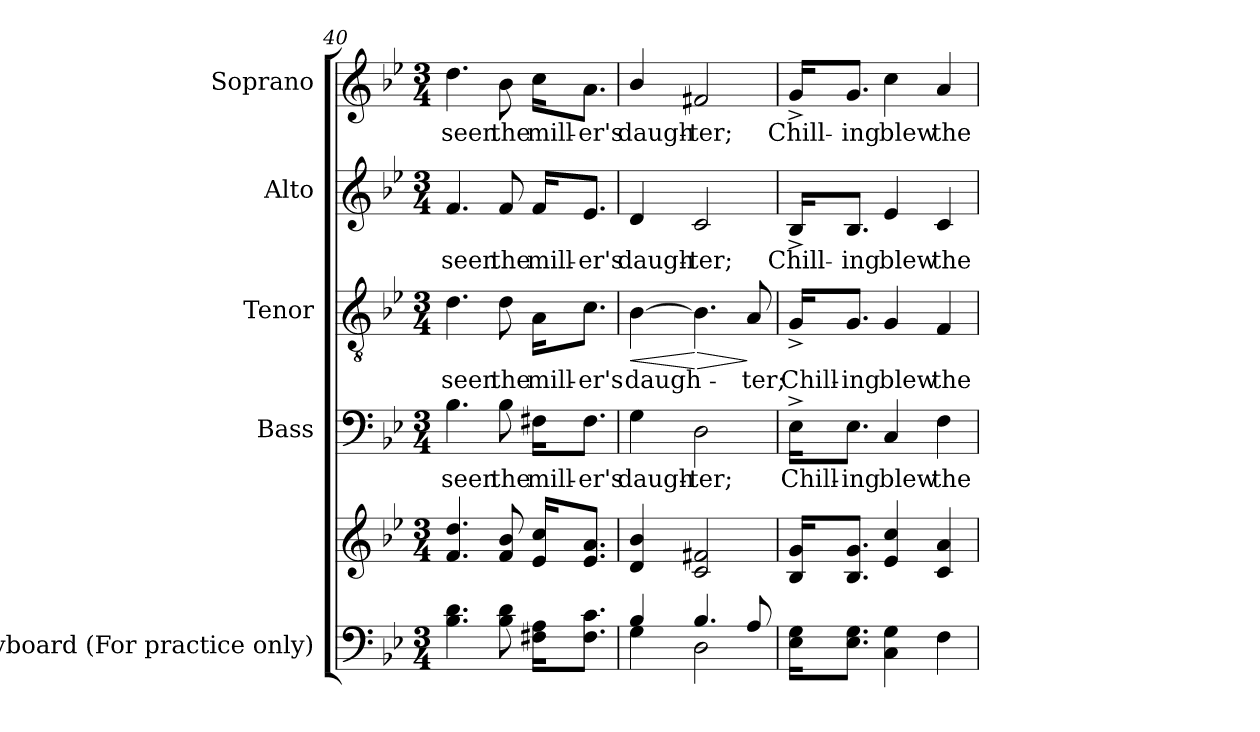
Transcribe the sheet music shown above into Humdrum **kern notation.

**kern	**kern	**kern	**text	**kern	**text	**dynam	**kern	**text	**kern	**text
*part5	*part5	*part4	*part4	*part3	*part3	*part3	*part2	*part2	*part1	*part1
*staff6	*staff5	*staff4	*staff4	*staff3	*staff3	*staff3	*staff2	*staff2	*staff1	*staff1
*I"Keyboard (For practice only)	*	*I"Bass	*	*I"Tenor	*	*	*I"Alto	*	*I"Soprano	*
*I'Kbd.	*	*I'B.	*	*I'T.	*	*	*I'A.	*	*I'S.	*
*clefF4	*clefG2	*clefF4	*	*clefGv2	*	*	*clefG2	*	*clefG2	*
*	*	*	*	*ITrd7c12	*	*	*	*	*	*
*k[b-e-]	*k[b-e-]	*k[b-e-]	*	*k[b-e-]	*	*	*k[b-e-]	*	*k[b-e-]	*
*B-:	*B-:	*B-:	*	*B-:	*	*	*B-:	*	*B-:	*
*M3/4	*M3/4	*M3/4	*	*M3/4	*	*	*M3/4	*	*M3/4	*
=40	=40	=40	=40	=40	=40	=40	=40	=40	=40	=40
!	!	!	!LO:LY:b:color=#000000	!	!	!	!	!	!	!
!	!	!	!	!	!LO:LY:b:color=#000000	!	!	!	!	!
!	!	!	!	!	!	!	!	!LO:LY:b:color=#000000	!	!
!	!	!	!	!	!	!	!	!	!	!LO:LY:b:color=#000000
4.B-i\ 4.di	4.fi/ 4.ddi	4.B-i\	seen	4.Di\	seen	.	4.fi/	seen	4.ddi\	seen
!	!	!	!LO:LY:b:color=#000000	!	!	!	!	!	!	!
!	!	!	!	!	!LO:LY:b:color=#000000	!	!	!	!	!
!	!	!	!	!	!	!	!	!LO:LY:b:color=#000000	!	!
!	!	!	!	!	!	!	!	!	!	!LO:LY:b:color=#000000
8B-i\ 8di	8fi/ 8b-i	8B-i\	the	8Di\	the	.	8fi/	the	8b-i\	the
!	!	!	!LO:LY:b:color=#000000	!	!	!	!	!	!	!
!	!	!	!	!	!LO:LY:b:color=#000000	!	!	!	!	!
!	!	!	!	!	!	!	!	!LO:LY:b:color=#000000	!	!
!	!	!	!	!	!	!	!	!	!	!LO:LY:b:color=#000000
16F#Xi\ 16AiKL	16e-i/ 16cciKL	16F#Xi\KL	mill-	16AAi\KL	mill-	.	16fi/KL	mill-	16cci\KL	mill-
!	!	!	!LO:LY:b:color=#000000	!	!	!	!	!	!	!
!	!	!	!	!	!LO:LY:b:color=#000000	!	!	!	!	!
!	!	!	!	!	!	!	!	!LO:LY:b:color=#000000	!	!
!	!	!	!	!	!	!	!	!	!	!LO:LY:b:color=#000000
8.F#i\ 8.ciJ	8.e-i/ 8.aiJ	8.F#i\J	-er's	8.Ci\J	-er's	.	8.e-i/J	-er's	8.ai\J	-er's
=41	=41	=41	=41	=41	=41	=41	=41	=41	=41	=41
*^	*	*	*	*	*	*	*	*	*	*
!	!	!	!	!LO:LY:b:color=#000000	!	!	!	!	!	!	!
!	!	!	!	!	!	!LO:LY:b:color=#000000	!LO:HP:b	!	!	!	!
!	!	!	!	!	!	!	!	!	!LO:LY:b:color=#000000	!	!
!	!	!	!	!	!	!	!	!	!	!	!LO:LY:b:color=#000000
4B-i/	4Gi\	4di/ 4b-i	4Gi\	daugh-	[4BB-i\	daugh-	<	4di/	daugh-	4b-i/	daugh-
!	!	!	!	!LO:LY:b:color=#000000	!	!	!LO:HP:n=1:b	!	!	!	!
!	!	!	!	!	!	!	!	!	!LO:LY:b:color=#000000	!	!
!	!	!	!	!	!	!	!	!	!	!	!LO:LY:b:color=#000000
4.B-i/	2Di\	2ci/ 2f#Xi	2Di\	-ter;	4.BB-i\]	.	[ >	2ci/	-ter;	2f#Xi/	-ter;
!	!	!	!	!	!	!LO:LY:b:color=#000000	!	!	!	!	!
8Ai/	.	.	.	.	8AAi/	-ter;	]	.	.	.	.
*v	*v	*	*	*	*	*	*	*	*	*	*
=42	=42	=42	=42	=42	=42	=42	=42	=42	=42	=42
!	!	!	!LO:LY:b:color=#000000	!	!	!	!	!	!	!
!	!	!	!	!	!LO:LY:b:color=#000000	!	!	!	!	!
!	!	!	!	!	!	!	!	!LO:LY:b:color=#000000	!	!
!	!	!	!	!	!	!	!	!	!	!LO:LY:b:color=#000000
16E-i\ 16GiKL	16B-i/ 16giKL	16E-^i\KL	Chill-	16GG^i/KL	Chill-	.	16B-^i/KL	Chill-	16g^i/KL	Chill-
!	!	!	!LO:LY:b:color=#000000	!	!	!	!	!	!	!
!	!	!	!	!	!LO:LY:b:color=#000000	!	!	!	!	!
!	!	!	!	!	!	!	!	!LO:LY:b:color=#000000	!	!
!	!	!	!	!	!	!	!	!	!	!LO:LY:b:color=#000000
8.E-i\ 8.GiJ	8.B-i/ 8.giJ	8.E-i\J	-ing	8.GGi/J	-ing	.	8.B-i/J	-ing	8.gi/J	-ing
!	!	!	!LO:LY:b:color=#000000	!	!	!	!	!	!	!
!	!	!	!	!	!LO:LY:b:color=#000000	!	!	!	!	!
!	!	!	!	!	!	!	!	!LO:LY:b:color=#000000	!	!
!	!	!	!	!	!	!	!	!	!	!LO:LY:b:color=#000000
4Ci\ 4Gi	4e-i/ 4cci	4Ci/	blew	4GGi/	blew	.	4e-i/	blew	4cci\	blew
!	!	!	!LO:LY:b:color=#000000	!	!	!	!	!	!	!
!	!	!	!	!	!LO:LY:b:color=#000000	!	!	!	!	!
!	!	!	!	!	!	!	!	!LO:LY:b:color=#000000	!	!
!	!	!	!	!	!	!	!	!	!	!LO:LY:b:color=#000000
4Fi\	4ci/ 4ai	4Fi\	the	4FFi/	the	.	4ci/	the	4ai/	the
=	=	=	=	=	=	=	=	=	=	=
*-	*-	*-	*-	*-	*-	*-	*-	*-	*-	*-
